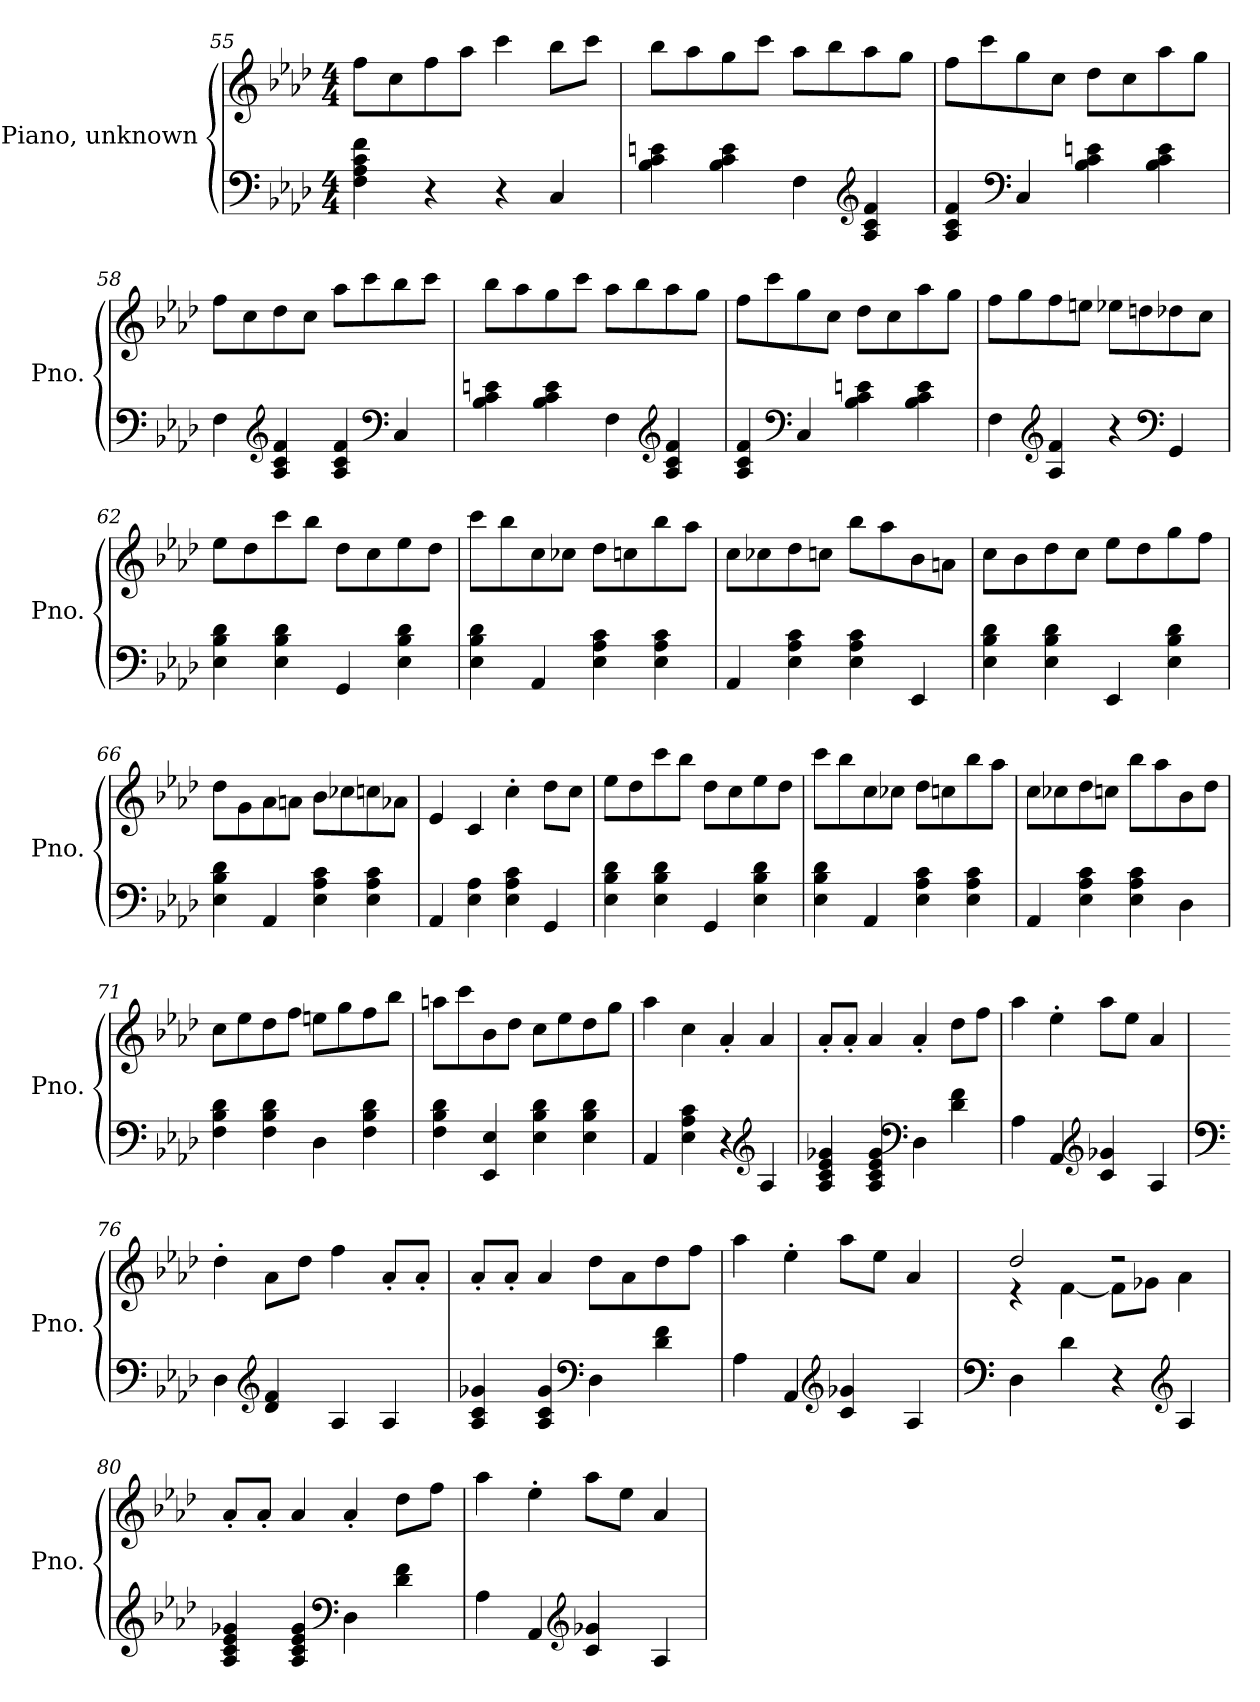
**kern	**kern
*part1	*part1
*staff2	*staff1
*I"Piano, unknown	*
*I'Pno.	*
*clefF4	*clefG2
*k[b-e-a-d-]	*k[b-e-a-d-]
*M4/4	*M4/4
=55	=55
4F\ 4A-\ 4c\ 4f\	8ff\L
.	8cc\
4r	8ff\
.	8aa-\J
4r	4ccc\
4C/	8bb-\L
.	8ccc\J
!!LO:LB:g=z
=56	=56
4B-\ 4c\ 4en\	8bb-\L
.	8aa-\
4B-\ 4c\ 4e\	8gg\
.	8ccc\J
4F\	8aa-\L
.	8bb-\
*clefG2	*
4A-/ 4c/ 4f/	8aa-\
.	8gg\J
=57	=57
4A-/ 4c/ 4f/	8ff\L
.	8ccc\
*clefF4	*
4C/	8gg\
.	8cc\J
4B-\ 4c\ 4en\	8dd-\L
.	8cc\
4B-\ 4c\ 4e\	8aa-\
.	8gg\J
=58	=58
4F\	8ff\L
.	8cc\
*clefG2	*
4A-/ 4c/ 4f/	8dd-\
.	8cc\J
4A-/ 4c/ 4f/	8aa-\L
.	8ccc\
*clefF4	*
4C/	8bb-\
.	8ccc\J
!!LO:LB:g=z
=59	=59
4B-\ 4c\ 4en\	8bb-\L
.	8aa-\
4B-\ 4c\ 4e\	8gg\
.	8ccc\J
4F\	8aa-\L
.	8bb-\
*clefG2	*
4A-/ 4c/ 4f/	8aa-\
.	8gg\J
=60	=60
4A-/ 4c/ 4f/	8ff\L
.	8ccc\
*clefF4	*
4C/	8gg\
.	8cc\J
4B-\ 4c\ 4en\	8dd-\L
.	8cc\
4B-\ 4c\ 4e\	8aa-\
.	8gg\J
=61	=61
4F\	8ff\L
.	8gg\
*clefG2	*
4A-/ 4f/	8ff\
.	8een\J
4r	8ee-X\L
.	8ddn\
*clefF4	*
4GG/	8dd-X\
.	8cc\J
=62	=62
4E-\ 4B-\ 4d-\	8ee-\L
.	8dd-\
4E-\ 4B-\ 4d-\	8ccc\
.	8bb-\J
4GG/	8dd-\L
.	8cc\
4E-\ 4B-\ 4d-\	8ee-\
.	8dd-\J
!!LO:LB:g=z
=63	=63
4E-\ 4B-\ 4d-\	8ccc\L
.	8bb-\
4AA-/	8cc\
.	8cc-X\J
4E-\ 4A-\ 4c\	8dd-\L
.	8ccn\
4E-\ 4A-\ 4c\	8bb-\
.	8aa-\J
=64	=64
4AA-/	8cc\L
.	8cc-X\
4E-\ 4A-\ 4c\	8dd-\
.	8ccn\J
4E-\ 4A-\ 4c\	8bb-\L
.	8aa-\
4EE-/	8b-\
.	8an\J
=65	=65
4E-\ 4B-\ 4d-\	8cc\L
.	8b-\
4E-\ 4B-\ 4d-\	8dd-\
.	8cc\J
4EE-/	8ee-\L
.	8dd-\
4E-\ 4B-\ 4d-\	8gg\
.	8ff\J
=66	=66
4E-\ 4B-\ 4d-\	8dd-\L
.	8g\
4AA-/	8a-\
.	8an\J
4E-\ 4A-\ 4c\	8b-\L
.	8cc-X\
4E-\ 4A-\ 4c\	8ccn\
.	8a-X\J
!!LO:LB:g=z
=67	=67
4AA-/	4e-/
4E-\ 4A-\	4c/
4E-\ 4A-\ 4c\	4cc'\
4GG/	8dd-\L
.	8cc\J
=68	=68
4E-\ 4B-\ 4d-\	8ee-\L
.	8dd-\
4E-\ 4B-\ 4d-\	8ccc\
.	8bb-\J
4GG/	8dd-\L
.	8cc\
4E-\ 4B-\ 4d-\	8ee-\
.	8dd-\J
=69	=69
4E-\ 4B-\ 4d-\	8ccc\L
.	8bb-\
4AA-/	8cc\
.	8cc-X\J
4E-\ 4A-\ 4c\	8dd-\L
.	8ccn\
4E-\ 4A-\ 4c\	8bb-\
.	8aa-\J
=70	=70
4AA-/	8cc\L
.	8cc-X\
4E-\ 4A-\ 4c\	8dd-\
.	8ccn\J
4E-\ 4A-\ 4c\	8bb-\L
.	8aa-\
4D-\	8b-\
.	8dd-\J
!!LO:PB:g=z
=71	=71
4F\ 4B-\ 4d-\	8cc\L
.	8ee-\
4F\ 4B-\ 4d-\	8dd-\
.	8ff\J
4D-\	8een\L
.	8gg\
4F\ 4B-\ 4d-\	8ff\
.	8bb-\J
=72	=72
4F\ 4B-\ 4d-\	8aan\L
.	8ccc\
4EE-/ 4E-/	8b-\
.	8dd-\J
4E-\ 4B-\ 4d-\	8cc\L
.	8ee-\
4E-\ 4B-\ 4d-\	8dd-\
.	8gg\J
=73	=73
4AA-/	4aa-\
4E-\ 4A-\ 4c\	4cc\
4r	4a-'/
*clefG2	*
4A-/	4a-/
=74	=74
4A-/ 4c/ 4e-/ 4g-X/	8a-'/L
.	8a-'/J
4A-/ 4c/ 4e-/ 4g-/	4a-/
*clefF4	*
4D-\	4a-'/
4d-\ 4f\	8dd-\L
.	8ff\J
=75	=75
4A-\	4aa-\
4AA-/	4ee-'\
*clefG2	*
4c/ 4g-X/	8aa-\L
.	8ee-\J
4A-/	4a-/
!!LO:LB:g=z
=76	=76
*clefF4	*
4D-\	4dd-'\
*clefG2	*
4d-/ 4f/	8a-\L
.	8dd-\J
4A-/	4ff\
4A-/	8a-'/L
.	8a-'/J
=77	=77
4A-/ 4c/ 4g-X/	8a-'/L
.	8a-'/J
4A-/ 4c/ 4g-/	4a-/
*clefF4	*
4D-\	8dd-\L
.	8a-\
4d-\ 4f\	8dd-\
.	8ff\J
=78	=78
4A-\	4aa-\
4AA-/	4ee-'\
*clefG2	*
4c/ 4g-X/	8aa-\L
.	8ee-\J
4A-/	4a-/
=79	=79
*clefF4	*
*	*^
4D-\	2dd-/	4r
4d-\	.	[4f\
4r	2r	8f\L]
.	.	8g-X\J
*clefG2	*	*
4A-/	.	4a-\
*	*v	*v
!!LO:LB:g=z
=80	=80
4A-/ 4c/ 4e-/ 4g-X/	8a-'/L
.	8a-'/J
4A-/ 4c/ 4e-/ 4g-/	4a-/
*clefF4	*
4D-\	4a-'/
4d-\ 4f\	8dd-\L
.	8ff\J
=81	=81
4A-\	4aa-\
4AA-/	4ee-'\
*clefG2	*
4c/ 4g-X/	8aa-\L
.	8ee-\J
4A-/	4a-/
=	=
*-	*-
